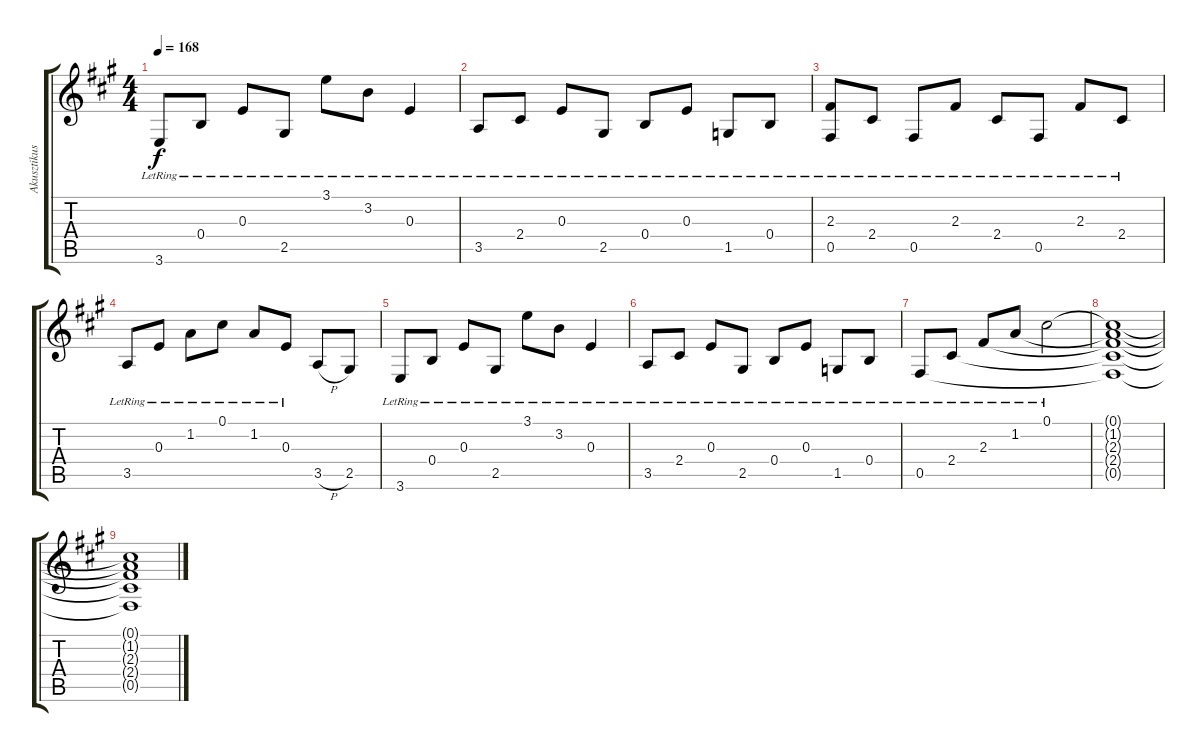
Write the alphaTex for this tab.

\track ("Akusztikus Gitár" "Akusztikus") {instrument acousticguitarnylon}
\staff {score tabs}
\tuning (Db4 Ab3 E3 B2 Gb2 Db2) {hide}
\ts (4 4)
\tempo 168
\clef g2
\ks f#minor
3.6{lr}.8{dy f} 0.4{lr}.8 0.3{lr}.8 2.5{lr}.8 3.1{lr}.8 3.2{lr}.8 0.3{lr}.4 |
3.5{lr}.8 2.4{lr}.8 0.3{lr}.8 2.5{lr}.8 0.4{lr}.8 0.3{lr}.8 1.5{lr}.8 0.4{lr}.8 |
(2.3{lr} 0.5{lr}).8 2.4{lr}.8 0.5{lr}.8 2.3{lr}.8 2.4{lr}.8 0.5{lr}.8 2.3{lr}.8 2.4{lr}.8 |
3.5{lr}.8 0.3{lr}.8 1.2{lr}.8 0.1{lr}.8 1.2{lr}.8 0.3{lr}.8 3.5{h}.8 2.5.8 |
3.6{lr}.8 0.4{lr}.8 0.3{lr}.8 2.5{lr}.8 3.1{lr}.8 3.2{lr}.8 0.3{lr}.4 |
3.5{lr}.8 2.4{lr}.8 0.3{lr}.8 2.5{lr}.8 0.4{lr}.8 0.3{lr}.8 1.5{lr}.8 0.4{lr}.8 |
0.5{lr}.8 2.4{lr}.8 2.3{lr}.8 1.2{lr}.8 0.1{lr}.2 |
(0.1{t} 1.2{t} 2.3{t} 2.4{t} 0.5{t}).1 |
(0.1{t} 1.2{t} 2.3{t} 2.4{t} 0.5{t}).1
